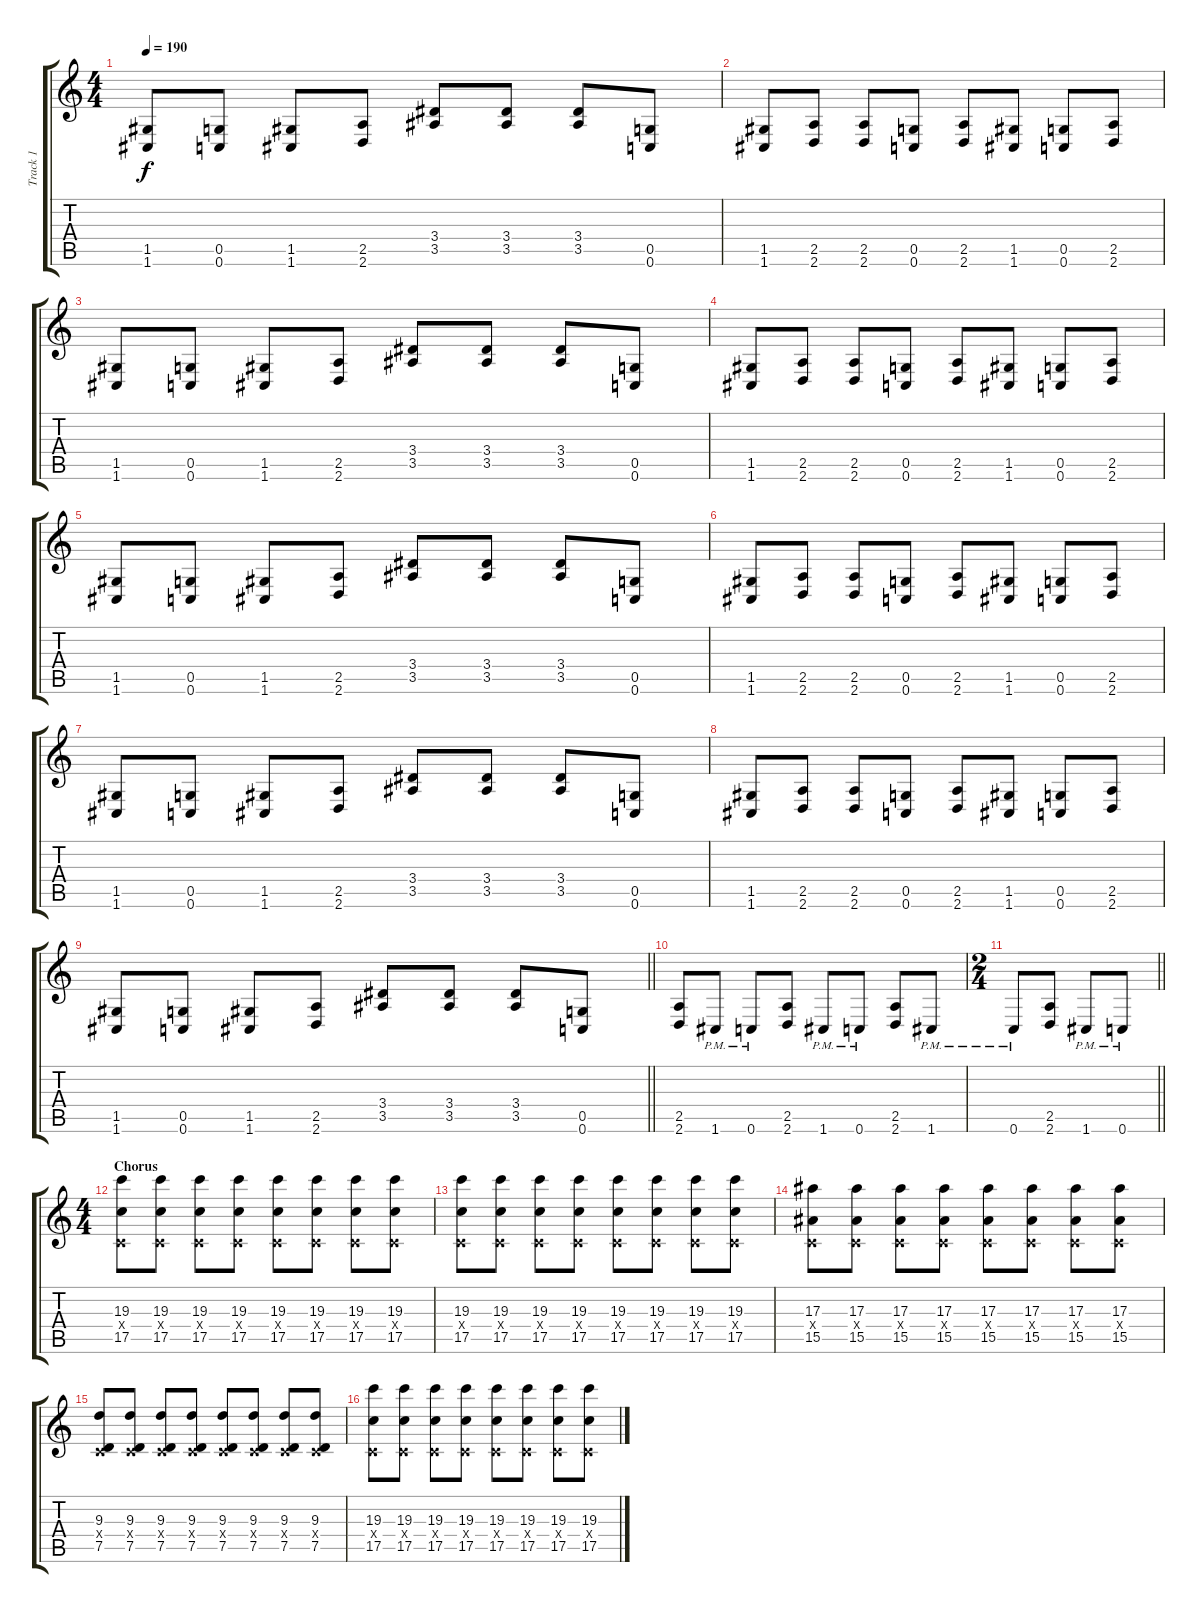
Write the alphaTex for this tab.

\track ("Track 1" "Track 1") {instrument distortionguitar}
\staff {score tabs}
\tuning (D4 A3 F3 C3 G2 C2) {hide}
\ts (4 4)
\tempo 190
\clef g2
\ks c
(1.5 1.6).8{dy f} (0.5 0.6).8 (1.5 1.6).8 (2.5 2.6).8 (3.4 3.5).8 (3.4 3.5).8 (3.4 3.5).8 (0.5 0.6).8 |
(1.5 1.6).8 (2.5 2.6).8 (2.5 2.6).8 (0.5 0.6).8 (2.5 2.6).8 (1.5 1.6).8 (0.5 0.6).8 (2.5 2.6).8 |
(1.5 1.6).8 (0.5 0.6).8 (1.5 1.6).8 (2.5 2.6).8 (3.4 3.5).8 (3.4 3.5).8 (3.4 3.5).8 (0.5 0.6).8 |
(1.5 1.6).8 (2.5 2.6).8 (2.5 2.6).8 (0.5 0.6).8 (2.5 2.6).8 (1.5 1.6).8 (0.5 0.6).8 (2.5 2.6).8 |
(1.5 1.6).8 (0.5 0.6).8 (1.5 1.6).8 (2.5 2.6).8 (3.4 3.5).8 (3.4 3.5).8 (3.4 3.5).8 (0.5 0.6).8 |
(1.5 1.6).8 (2.5 2.6).8 (2.5 2.6).8 (0.5 0.6).8 (2.5 2.6).8 (1.5 1.6).8 (0.5 0.6).8 (2.5 2.6).8 |
(1.5 1.6).8 (0.5 0.6).8 (1.5 1.6).8 (2.5 2.6).8 (3.4 3.5).8 (3.4 3.5).8 (3.4 3.5).8 (0.5 0.6).8 |
(1.5 1.6).8 (2.5 2.6).8 (2.5 2.6).8 (0.5 0.6).8 (2.5 2.6).8 (1.5 1.6).8 (0.5 0.6).8 (2.5 2.6).8 |
\barLineRight lightlight
(1.5 1.6).8 (0.5 0.6).8 (1.5 1.6).8 (2.5 2.6).8 (3.4 3.5).8 (3.4 3.5).8 (3.4 3.5).8 (0.5 0.6).8 |
\section ("" "")
(2.5 2.6).8 1.6{pm}.8 0.6{pm}.8 (2.5 2.6).8 1.6{pm}.8 0.6{pm}.8 (2.5 2.6).8 1.6{pm}.8 |
\ts (2 4)
\barLineRight lightlight
0.6{pm}.8 (2.5 2.6).8 1.6{pm}.8 0.6{pm}.8 |
\ts (4 4)
\section ("" "Chorus")
(19.3 0.4{x} 17.5).8 (19.3 0.4{x} 17.5).8 (19.3 0.4{x} 17.5).8 (19.3 0.4{x} 17.5).8 (19.3 0.4{x} 17.5).8 (19.3 0.4{x} 17.5).8 (19.3 0.4{x} 17.5).8 (19.3 0.4{x} 17.5).8 |
(19.3 0.4{x} 17.5).8 (19.3 0.4{x} 17.5).8 (19.3 0.4{x} 17.5).8 (19.3 0.4{x} 17.5).8 (19.3 0.4{x} 17.5).8 (19.3 0.4{x} 17.5).8 (19.3 0.4{x} 17.5).8 (19.3 0.4{x} 17.5).8 |
(17.3 0.4{x} 15.5).8 (17.3 0.4{x} 15.5).8 (17.3 0.4{x} 15.5).8 (17.3 0.4{x} 15.5).8 (17.3 0.4{x} 15.5).8 (17.3 0.4{x} 15.5).8 (17.3 0.4{x} 15.5).8 (17.3 0.4{x} 15.5).8 |
(9.3 0.4{x} 7.5).8 (9.3 0.4{x} 7.5).8 (9.3 0.4{x} 7.5).8 (9.3 0.4{x} 7.5).8 (9.3 0.4{x} 7.5).8 (9.3 0.4{x} 7.5).8 (9.3 0.4{x} 7.5).8 (9.3 0.4{x} 7.5).8 |
(19.3 0.4{x} 17.5).8 (19.3 0.4{x} 17.5).8 (19.3 0.4{x} 17.5).8 (19.3 0.4{x} 17.5).8 (19.3 0.4{x} 17.5).8 (19.3 0.4{x} 17.5).8 (19.3 0.4{x} 17.5).8 (19.3 0.4{x} 17.5).8
